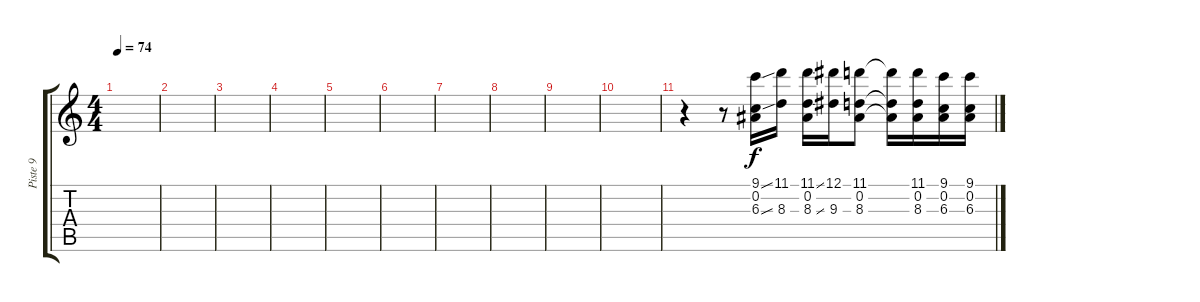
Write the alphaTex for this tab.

\track ("Piste 9" "Piste 9") {instrument acousticguitarnylon}
\staff {score tabs}
\tuning (Eb4 Bb3 Gb3 Db3 Ab2 Eb2) {hide}
\ts (4 4)
\tempo 74
\clef g2
\ks c
|
|
|
|
|
|
|
|
|
|
r.4 r.8 (9.1{ss} 0.2 6.3{ss}).16 (11.1 8.3).16 (11.1{ss} 0.2 8.3{ss}).16 (12.1 9.3).16 (11.1 0.2 8.3).8 (11.1{t} 0.2{t} 8.3{t}).16 (11.1 0.2 8.3).16 (9.1 0.2 6.3).16 (9.1 0.2 6.3).16
